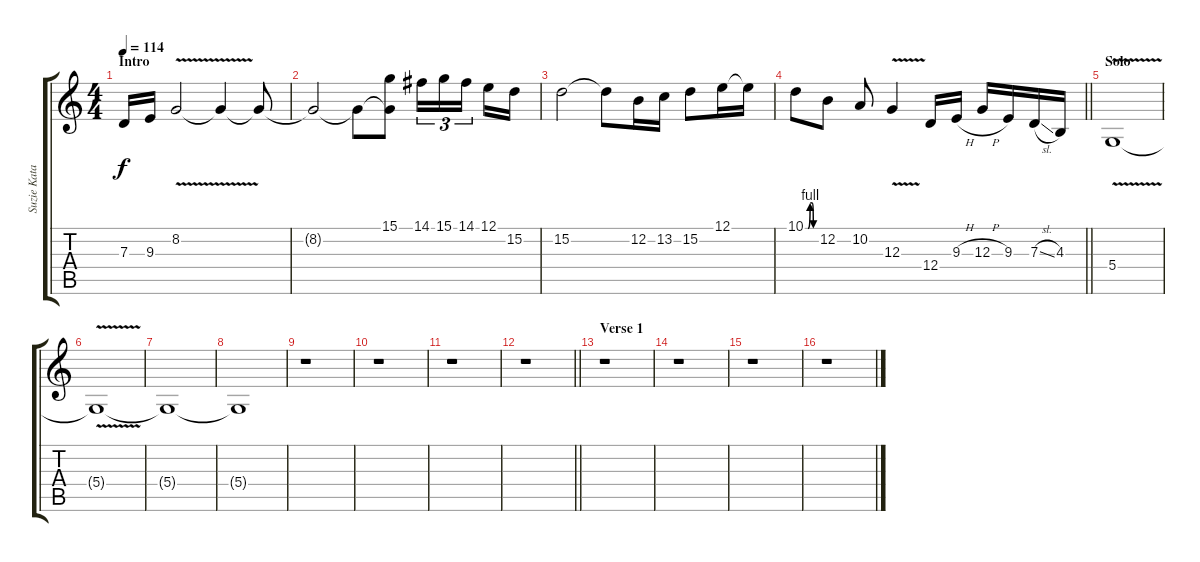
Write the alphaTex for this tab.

\track ("Suzie Katayama" "Suzie Kata") {instrument violin}
\staff {score tabs}
\tuning (E4 B3 G3 D3 A2 E2) {hide}
\ts (4 4)
\section ("" "Intro")
\tempo 114
\clef g2
\ks c
7.3.16{dy f volume 10 instrument violin} 9.3.16 8.2{v}.2 8.2{t}.4 8.2{t}.8 |
8.2{t}.2 8.2{t}.8 (15.1 8.2{t}).8 14.1.16{tu (3 2)} 15.1.16{tu (3 2)} 14.1.16{tu (3 2)} 12.1.16 15.2.16 |
15.2.2 15.2{t}.8 12.2.16 13.2.16 15.2.8 12.1.16 12.1{t}.16 |
\barLineRight lightlight
10.1{be (custom 0 0 15 0 27 4 30 4 38 4 45 0 60 0)}.8 12.2.8 10.2.8 12.3{v}.4 12.4.16 9.3{h}.16 12.3{h}.16 9.3.16 7.3{sl}.16 4.3.16 |
\section ("" "Solo")
5.4{v}.1 |
5.4{t}.1 |
5.4{t}.1 |
5.4{t}.1 |
r.1 |
r.1 |
r.1 |
\barLineRight lightlight
r.1 |
\section ("" "Verse 1")
r.1 |
r.1 |
r.1 |
r.1
